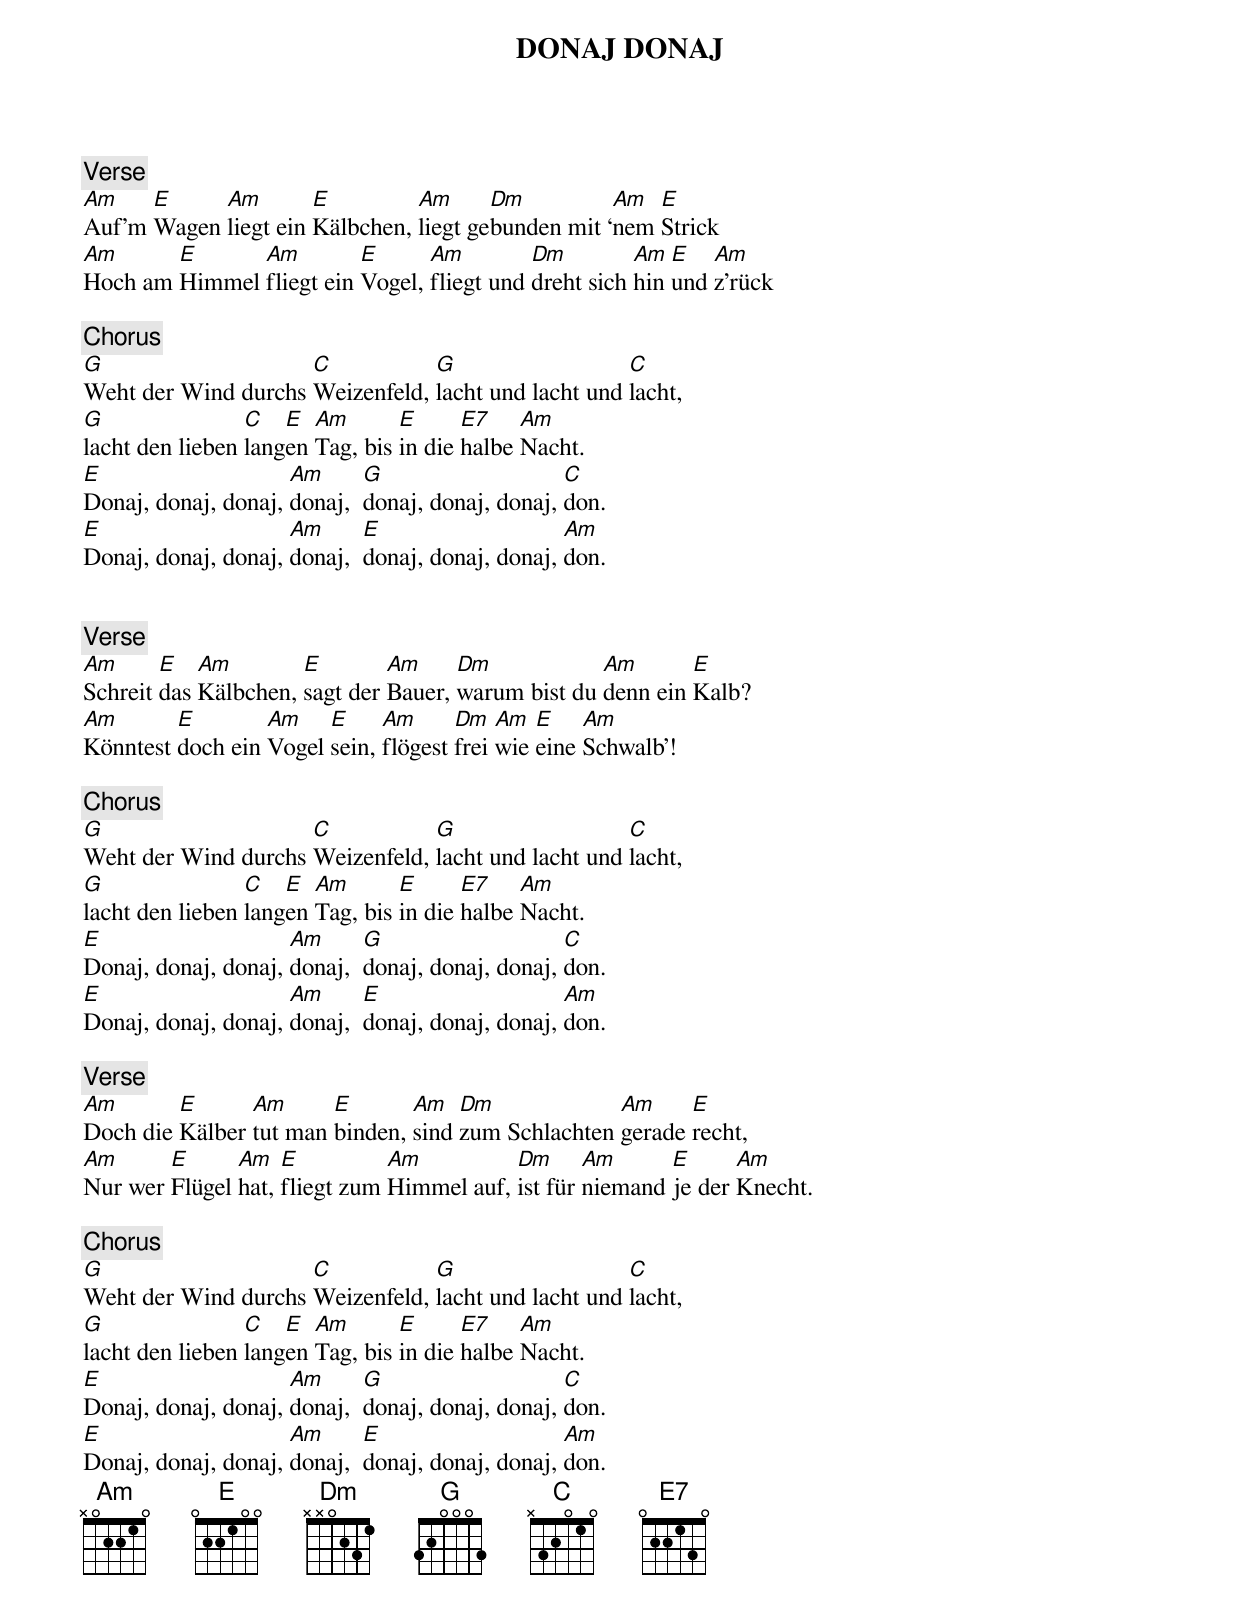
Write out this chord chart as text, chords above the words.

DONAJ DONAJ

[Verse]
Am    E     Am        E         Am      Dm          Am  E
Auf’m Wagen liegt ein Kälbchen, liegt gebunden mit ‘nem Strick
Am      E      Am         E      Am         Dm         Am  E   Am
Hoch am Himmel fliegt ein Vogel, fliegt und dreht sich hin und z’rück

[Chorus]
G                    C           G                   C
Weht der Wind durchs Weizenfeld, lacht und lacht und lacht,
G                C   E  Am       E      E7    Am
lacht den lieben langen Tag, bis in die halbe Nacht.
E                    Am      G                    C
Donaj, donaj, donaj, donaj,  donaj, donaj, donaj, don.
E                    Am      E                    Am
Donaj, donaj, donaj, donaj,  donaj, donaj, donaj, don.


[Verse]
Am      E   Am        E        Am     Dm            Am       E
Schreit das Kälbchen, sagt der Bauer, warum bist du denn ein Kalb?
Am       E        Am    E     Am      Dm   Am  E    Am
Könntest doch ein Vogel sein, flögest frei wie eine Schwalb’!

[Chorus]
G                    C           G                   C
Weht der Wind durchs Weizenfeld, lacht und lacht und lacht,
G                C   E  Am       E      E7    Am
lacht den lieben langen Tag, bis in die halbe Nacht.
E                    Am      G                    C
Donaj, donaj, donaj, donaj,  donaj, donaj, donaj, don.
E                    Am      E                    Am
Donaj, donaj, donaj, donaj,  donaj, donaj, donaj, don.

[Verse]
Am       E      Am      E       Am   Dm             Am     E
Doch die Kälber tut man binden, sind zum Schlachten gerade recht,
Am      E      Am   E          Am          Dm      Am      E      Am
Nur wer Flügel hat, fliegt zum Himmel auf, ist für niemand je der Knecht.

[Chorus]
G                    C           G                   C
Weht der Wind durchs Weizenfeld, lacht und lacht und lacht,
G                C   E  Am       E      E7    Am
lacht den lieben langen Tag, bis in die halbe Nacht.
E                    Am      G                    C
Donaj, donaj, donaj, donaj,  donaj, donaj, donaj, don.
E                    Am      E                    Am
Donaj, donaj, donaj, donaj,  donaj, donaj, donaj, don.
